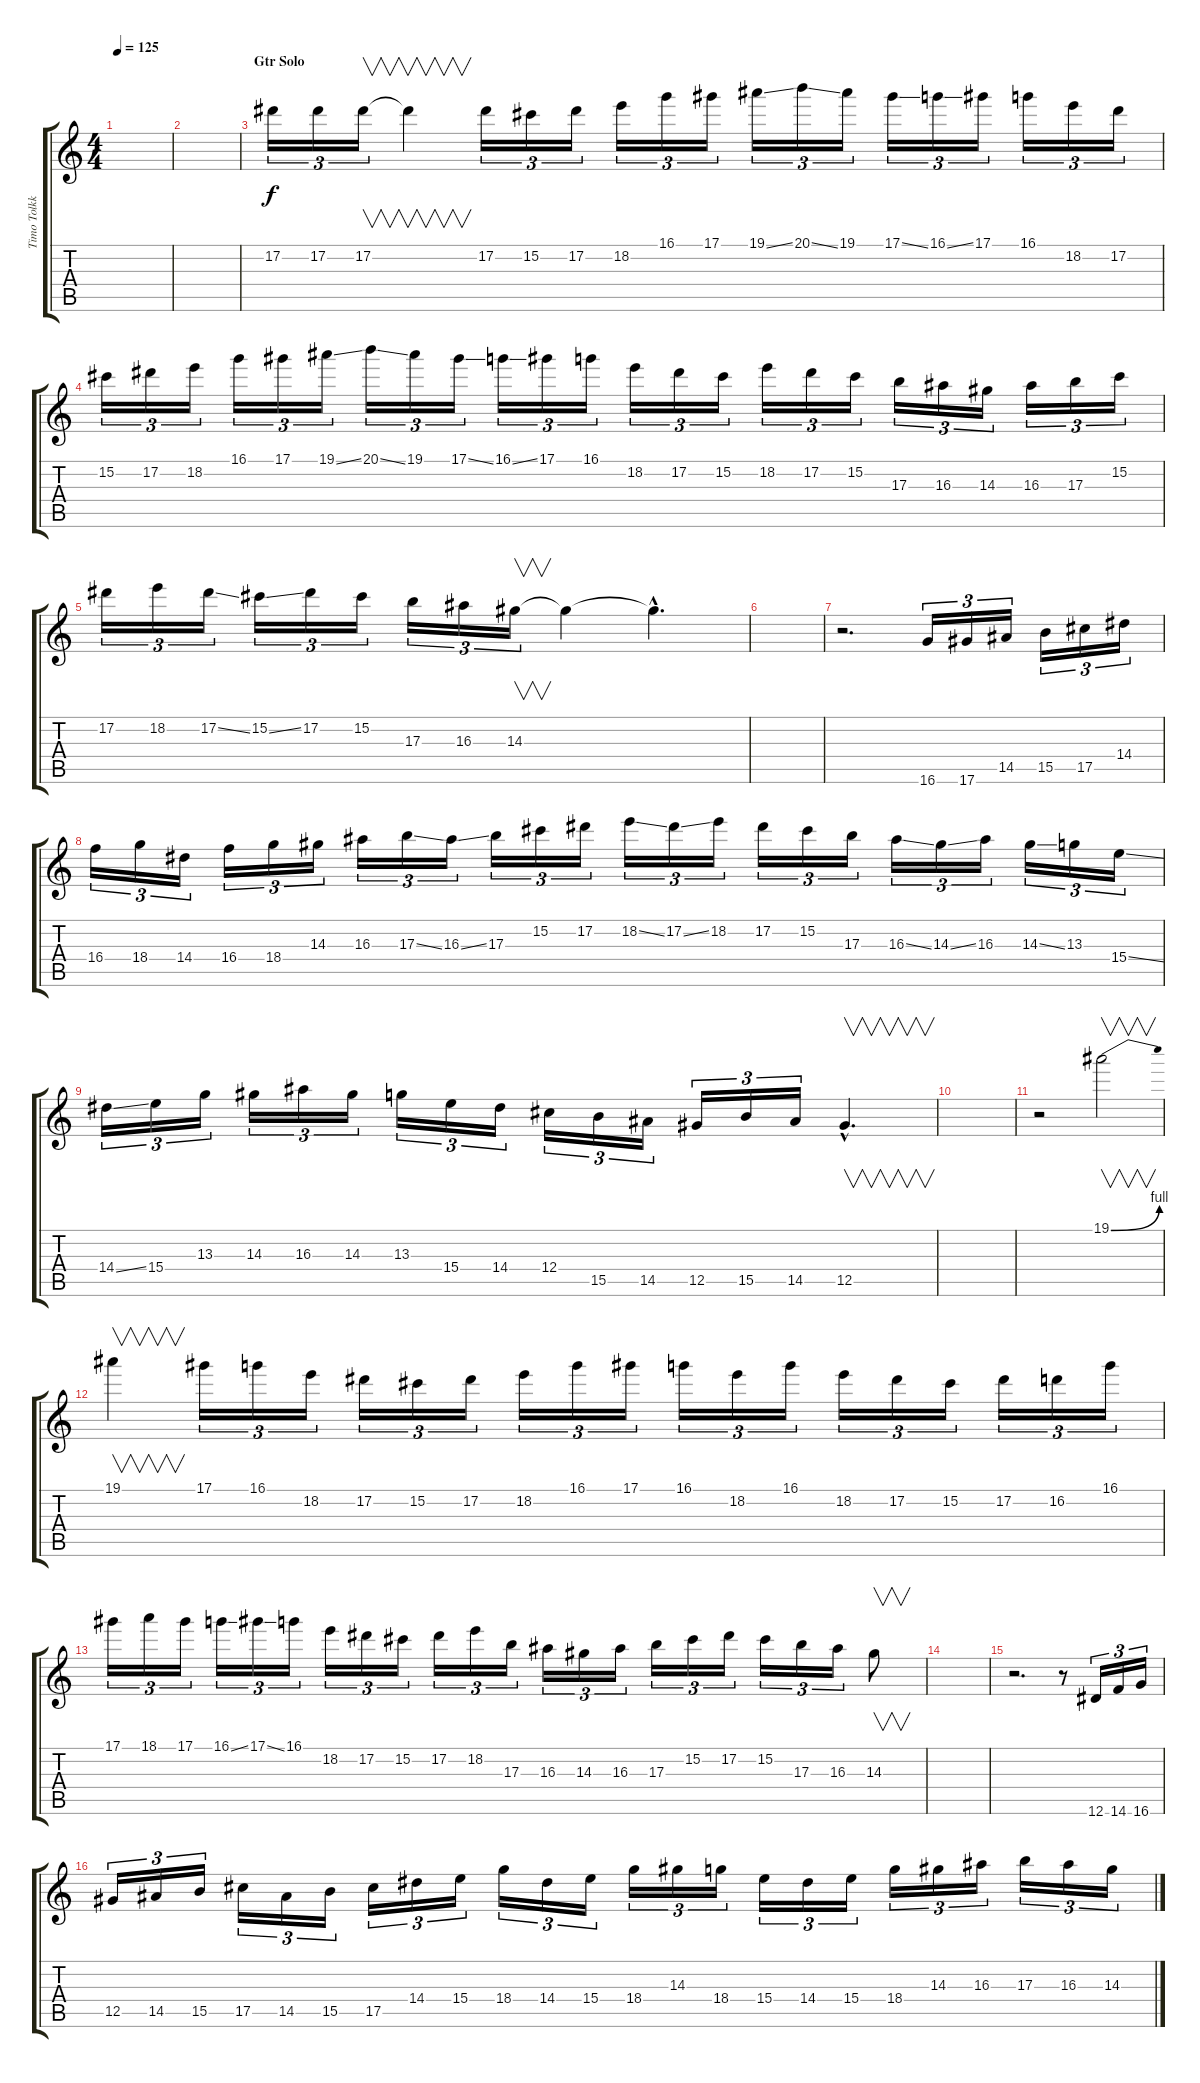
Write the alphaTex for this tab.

\track ("Timo Tolkki Gtr 1" "Timo Tolkk") {instrument overdrivenguitar}
\staff {score tabs}
\tuning (Eb4 Bb3 Gb3 Db3 Ab2 Eb2) {hide}
\ts (4 4)
\tempo 125
\clef g2
\ks c
|
|
\section ("" "Gtr Solo")
17.2.16{tu (3 2)} 17.2.16{tu (3 2)} 17.2.16{v tu (3 2)} 17.2{t}.4{v} 17.2.16{tu (3 2)} 15.2.16{tu (3 2)} 17.2.16{tu (3 2)} 18.2.16{tu (3 2)} 16.1.16{tu (3 2)} 17.1.16{tu (3 2)} 19.1{ss}.16{tu (3 2)} 20.1{ss}.16{tu (3 2)} 19.1.16{tu (3 2)} 17.1{ss}.16{tu (3 2)} 16.1{ss}.16{tu (3 2)} 17.1.16{tu (3 2)} 16.1.16{tu (3 2)} 18.2.16{tu (3 2)} 17.2.16{tu (3 2)} |
15.2.16{tu (3 2)} 17.2.16{tu (3 2)} 18.2.16{tu (3 2)} 16.1.16{tu (3 2)} 17.1.16{tu (3 2)} 19.1{ss}.16{tu (3 2)} 20.1{ss}.16{tu (3 2)} 19.1.16{tu (3 2)} 17.1{ss}.16{tu (3 2)} 16.1{ss}.16{tu (3 2)} 17.1.16{tu (3 2)} 16.1.16{tu (3 2)} 18.2.16{tu (3 2)} 17.2.16{tu (3 2)} 15.2.16{tu (3 2)} 18.2.16{tu (3 2)} 17.2.16{tu (3 2)} 15.2.16{tu (3 2)} 17.3.16{tu (3 2)} 16.3.16{tu (3 2)} 14.3.16{tu (3 2)} 16.3.16{tu (3 2)} 17.3.16{tu (3 2)} 15.2.16{tu (3 2)} |
17.2.16{tu (3 2)} 18.2.16{tu (3 2)} 17.2{ss}.16{tu (3 2)} 15.2{ss}.16{tu (3 2)} 17.2.16{tu (3 2)} 15.2.16{tu (3 2)} 17.3.16{tu (3 2)} 16.3.16{tu (3 2)} 14.3.16{v tu (3 2)} 14.3{t}.4 14.3{hac t}.4{d} |
|
r.2{d} 16.6.16{tu (3 2)} 17.6.16{tu (3 2)} 14.5.16{tu (3 2)} 15.5.16{tu (3 2)} 17.5.16{tu (3 2)} 14.4.16{tu (3 2)} |
16.4.16{tu (3 2)} 18.4.16{tu (3 2)} 14.4.16{tu (3 2)} 16.4.16{tu (3 2)} 18.4.16{tu (3 2)} 14.3.16{tu (3 2)} 16.3.16{tu (3 2)} 17.3{ss}.16{tu (3 2)} 16.3{ss}.16{tu (3 2)} 17.3.16{tu (3 2)} 15.2.16{tu (3 2)} 17.2.16{tu (3 2)} 18.2{ss}.16{tu (3 2)} 17.2{ss}.16{tu (3 2)} 18.2.16{tu (3 2)} 17.2.16{tu (3 2)} 15.2.16{tu (3 2)} 17.3.16{tu (3 2)} 16.3{ss}.16{tu (3 2)} 14.3{ss}.16{tu (3 2)} 16.3.16{tu (3 2)} 14.3{ss}.16{tu (3 2)} 13.3.16{tu (3 2)} 15.4{ss}.16{tu (3 2)} |
14.4{ss}.16{tu (3 2)} 15.4.16{tu (3 2)} 13.3.16{tu (3 2)} 14.3.16{tu (3 2)} 16.3.16{tu (3 2)} 14.3.16{tu (3 2)} 13.3.16{tu (3 2)} 15.4.16{tu (3 2)} 14.4.16{tu (3 2)} 12.4.16{tu (3 2)} 15.5.16{tu (3 2)} 14.5.16{tu (3 2)} 12.5.16{tu (3 2)} 15.5.16{tu (3 2)} 14.5.16{tu (3 2)} 12.5{hac}.4{v d} |
|
r.2 19.1{be (bend 0 0 60 4)}.2{v} |
19.1.4{v} 17.1.16{tu (3 2)} 16.1.16{tu (3 2)} 18.2.16{tu (3 2)} 17.2.16{tu (3 2)} 15.2.16{tu (3 2)} 17.2.16{tu (3 2)} 18.2.16{tu (3 2)} 16.1.16{tu (3 2)} 17.1.16{tu (3 2)} 16.1.16{tu (3 2)} 18.2.16{tu (3 2)} 16.1.16{tu (3 2)} 18.2.16{tu (3 2)} 17.2.16{tu (3 2)} 15.2.16{tu (3 2)} 17.2.16{tu (3 2)} 16.2.16{tu (3 2)} 16.1.16{tu (3 2)} |
17.1.16{tu (3 2)} 18.1.16{tu (3 2)} 17.1.16{tu (3 2)} 16.1{ss}.16{tu (3 2)} 17.1{ss}.16{tu (3 2)} 16.1.16{tu (3 2)} 18.2.16{tu (3 2)} 17.2.16{tu (3 2)} 15.2.16{tu (3 2)} 17.2.16{tu (3 2)} 18.2.16{tu (3 2)} 17.3.16{tu (3 2)} 16.3.16{tu (3 2)} 14.3.16{tu (3 2)} 16.3.16{tu (3 2)} 17.3.16{tu (3 2)} 15.2.16{tu (3 2)} 17.2.16{tu (3 2)} 15.2.16{tu (3 2)} 17.3.16{tu (3 2)} 16.3.16{tu (3 2)} 14.3.8{v} |
|
r.2{d} r.8 12.6.16{tu (3 2)} 14.6.16{tu (3 2)} 16.6.16{tu (3 2)} |
12.5.16{tu (3 2)} 14.5.16{tu (3 2)} 15.5.16{tu (3 2)} 17.5.16{tu (3 2)} 14.5.16{tu (3 2)} 15.5.16{tu (3 2)} 17.5.16{tu (3 2)} 14.4.16{tu (3 2)} 15.4.16{tu (3 2)} 18.4.16{tu (3 2)} 14.4.16{tu (3 2)} 15.4.16{tu (3 2)} 18.4.16{tu (3 2)} 14.3.16{tu (3 2)} 18.4.16{tu (3 2)} 15.4.16{tu (3 2)} 14.4.16{tu (3 2)} 15.4.16{tu (3 2)} 18.4.16{tu (3 2)} 14.3.16{tu (3 2)} 16.3.16{tu (3 2)} 17.3.16{tu (3 2)} 16.3.16{tu (3 2)} 14.3.16{tu (3 2)}
